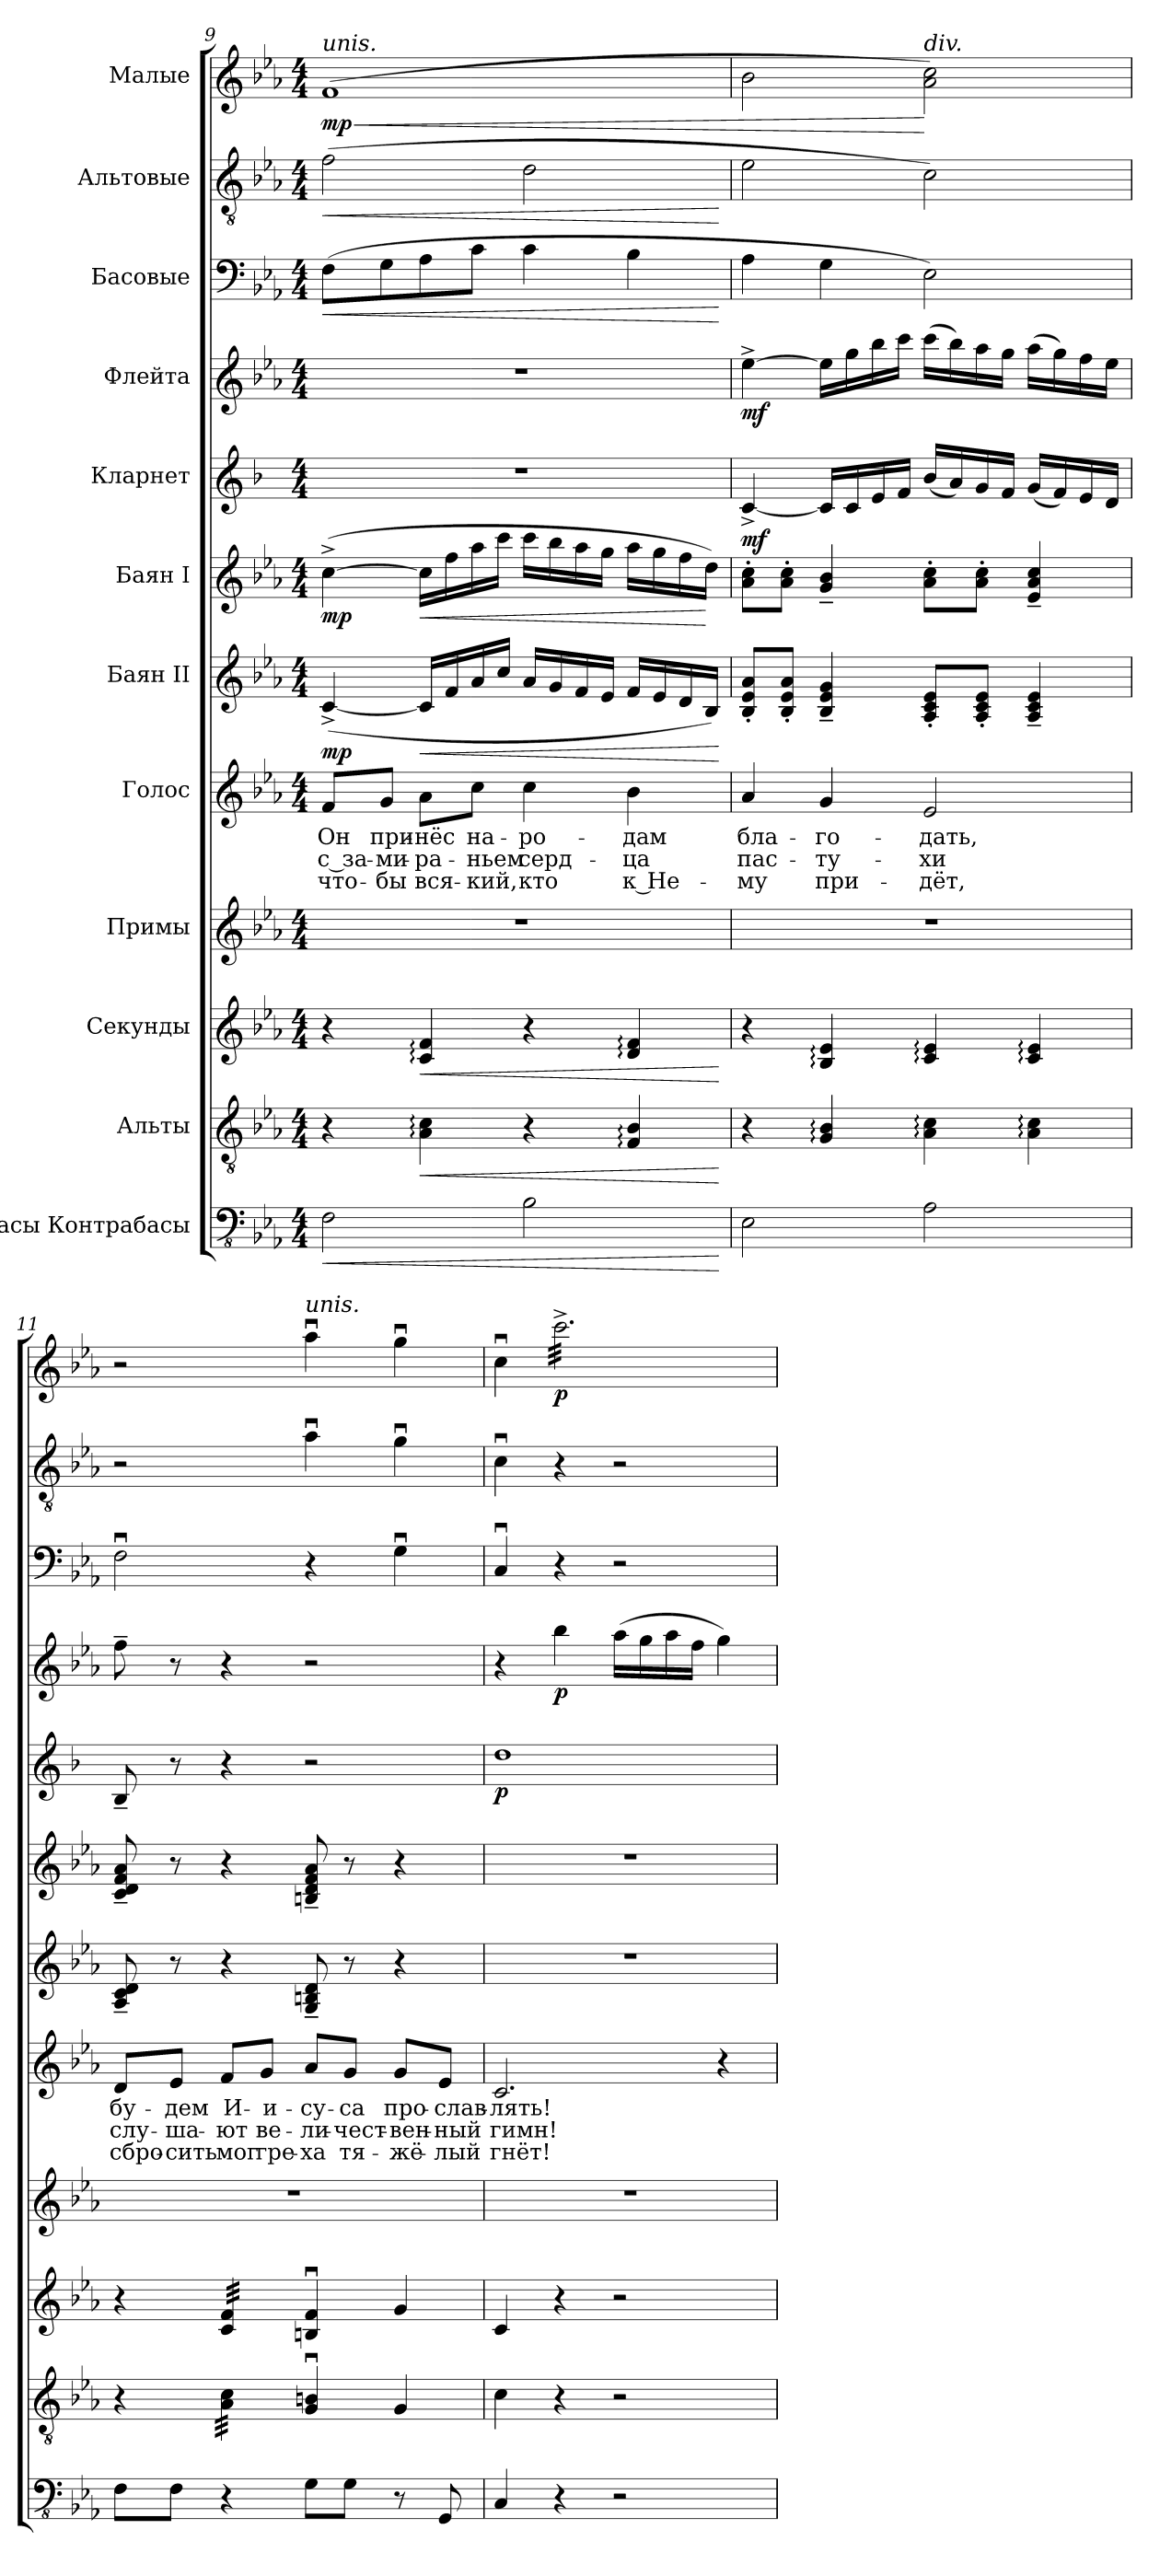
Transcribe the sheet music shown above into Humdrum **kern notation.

**kern	**dynam	**kern	**dynam	**kern	**dynam	**kern	**kern	**text	**text	**text	**kern	**dynam	**kern	**dynam	**kern	**dynam	**kern	**dynam	**kern	**dynam	**kern	**dynam	**kern	**dynam
*part12	*part12	*part11	*part11	*part10	*part10	*part9	*part8	*part8	*part8	*part8	*part7	*part7	*part6	*part6	*part5	*part5	*part4	*part4	*part3	*part3	*part2	*part2	*part1	*part1
*staff12	*staff12	*staff11	*staff11	*staff10	*staff10	*staff9	*staff8	*staff8	*staff8	*staff8	*staff7	*staff7	*staff6	*staff6	*staff5	*staff5	*staff4	*staff4	*staff3	*staff3	*staff2	*staff2	*staff1	*staff1
*I"Басы Контрабасы	*	*I"Альты	*	*I"Секунды	*	*I"Примы	*I"Голос	*	*	*	*I"Баян II	*	*I"Баян I	*	*I"Кларнет	*	*I"Флейта	*	*I"Басовые	*	*I"Альтовые	*	*I"Малые	*
!!LO:PB:g=z
*clefFv4	*	*clefGv2	*	*clefG2	*	*clefG2	*clefG2	*	*	*	*clefG2	*	*clefG2	*	*clefG2	*	*clefG2	*	*clefF4	*	*clefGv2	*	*clefG2	*
*	*	*	*	*	*	*	*	*	*	*	*	*	*	*	*ITrd1c2	*	*	*	*	*	*	*	*	*
*k[b-e-a-]	*	*k[b-e-a-]	*	*k[b-e-a-]	*	*k[b-e-a-]	*k[b-e-a-]	*	*	*	*k[b-e-a-]	*	*k[b-e-a-]	*	*k[b-e-a-]	*	*k[b-e-a-]	*	*k[b-e-a-]	*	*k[b-e-a-]	*	*k[b-e-a-]	*
*c:	*	*c:	*	*c:	*	*c:	*c:	*	*	*	*c:	*	*c:	*	*c:	*	*c:	*	*c:	*	*c:	*	*c:	*
*M4/4	*	*M4/4	*	*M4/4	*	*M4/4	*M4/4	*	*	*	*M4/4	*	*M4/4	*	*M4/4	*	*M4/4	*	*M4/4	*	*M4/4	*	*M4/4	*
=9	=9	=9	=9	=9	=9	=9	=9	=9	=9	=9	=9	=9	=9	=9	=9	=9	=9	=9	=9	=9	=9	=9	=9	=9
!	!	!	!	!	!	!	!	!	!	!	!	!	!	!	!	!	!	!	!	!	!	!	!LO:TX:a:i:t=unis.	!
!	!LO:HP:b	!	!	!	!	!	!	!LO:LY:b	!LO:LY:b	!LO:LY:b	!	!LO:DY:b	!	!LO:DY:b	!	!	!	!	!	!LO:HP:b	!	!LO:HP:b	!	!LO:HP:b
!	!	!	!	!	!	!	!	!	!	!	!	!	!	!	!	!	!	!	!	!	!	!	!	!LO:DY:n=1:b
2FF\	<	4r	.	4r	.	1r	8f/L	-Он	с за-	что-	(<[4c^</	mp	(>[4cc^>\	mp	1r	.	1r	.	(>8F\L	<	(>2f\	<	(>1f	< mp
!	!	!	!	!	!	!	!	!LO:LY:b	!LO:LY:b	!LO:LY:b	!	!	!	!	!	!	!	!	!	!	!	!	!	!
.	.	.	.	.	.	.	8g/J	при-	-ми-	-бы	.	.	.	.	.	.	.	.	8G\	.	.	.	.	.
!	!	!	!LO:HP:b	!	!LO:HP:b	!	!	!LO:LY:b	!LO:LY:b	!LO:LY:b	!	!LO:HP:b	!	!LO:HP:b	!	!	!	!	!	!	!	!	!	!
.	.	4A-\: 4c\:	<	4c/: 4f/:	<	.	8a-\L	-нёс	-ра-	вся-	16c/LL]	<	16cc\LL]	<	.	.	.	.	8A-\	.	.	.	.	.
.	.	.	.	.	.	.	.	.	.	.	16f/	.	16ff\	.	.	.	.	.	.	.	.	.	.	.
!	!	!	!	!	!	!	!	!LO:LY:b	!LO:LY:b	!LO:LY:b	!	!	!	!	!	!	!	!	!	!	!	!	!	!
.	.	.	.	.	.	.	8cc\J	на-	-ньем	-кий,	16a-/	.	16aa-\	.	.	.	.	.	8c\J	.	.	.	.	.
.	.	.	.	.	.	.	.	.	.	.	16cc/JJ	.	16ccc\JJ	.	.	.	.	.	.	.	.	.	.	.
!	!	!	!	!	!	!	!	!LO:LY:b	!LO:LY:b	!LO:LY:b	!	!	!	!	!	!	!	!	!	!	!	!	!	!
2BB-\	.	4r	.	4r	.	.	4cc\	-ро-	серд-	кто	16a-/LL	.	16ccc\LL	.	.	.	.	.	4c\	.	2d\	.	.	.
.	.	.	.	.	.	.	.	.	.	.	16g/	.	16bb-\	.	.	.	.	.	.	.	.	.	.	.
.	.	.	.	.	.	.	.	.	.	.	16f/	.	16aa-\	.	.	.	.	.	.	.	.	.	.	.
.	.	.	.	.	.	.	.	.	.	.	16e-/JJ	.	16gg\JJ	.	.	.	.	.	.	.	.	.	.	.
!	!	!	!	!	!	!	!	!LO:LY:b	!LO:LY:b	!LO:LY:b	!	!	!	!	!	!	!	!	!	!	!	!	!	!
.	.	4F/: 4B-/:	.	4d/: 4f/:	.	.	4b-\	-дам	-ца	к Не-	16f/LL	.	16aa-\LL	.	.	.	.	.	4B-\	.	.	.	.	.
.	.	.	.	.	.	.	.	.	.	.	16e-/	.	16gg\	.	.	.	.	.	.	.	.	.	.	.
.	.	.	.	.	.	.	.	.	.	.	16d/	.	16ff\	.	.	.	.	.	.	.	.	.	.	.
.	.	.	.	.	.	.	.	.	.	.	16B-/JJ)	.	16dd\JJ)	[	.	.	.	.	.	.	.	.	.	.
.	[	.	[	.	[	.	.	.	.	.	.	[	.	.	.	.	.	.	.	[	.	[	.	.
=10	=10	=10	=10	=10	=10	=10	=10	=10	=10	=10	=10	=10	=10	=10	=10	=10	=10	=10	=10	=10	=10	=10	=10	=10
!	!	!	!	!	!	!	!	!LO:LY:b	!LO:LY:b	!LO:LY:b	!	!	!	!	!	!LO:DY:b	!	!LO:DY:b	!	!	!	!	!	!
2EE-\	.	4r	.	4r	.	1r	4a-/	бла-	пас-	-му	8B-/'< 8e-/'< 8a-/'<L	.	8a-\'> 8cc\'>L	.	[4B-^</	mf	[4ee-^>\	mf	4A-\	.	2e-\	.	2b-\	.
.	.	.	.	.	.	.	.	.	.	.	8B-/'< 8e-/'< 8a-/'<J	.	8a-\'> 8cc\'>J	.	.	.	.	.	.	.	.	.	.	.
!	!	!	!	!	!	!	!	!LO:LY:b	!LO:LY:b	!LO:LY:b	!	!	!	!	!	!	!	!	!	!	!	!	!	!
.	.	4G/: 4B-/:	.	4B-/: 4e-/:	.	.	4g/	-го-	-ту-	при-	4B-/~< 4e-/~< 4g/~<	.	4g/~< 4b-/~<	.	16B-/LL]	.	16ee-\LL]	.	4G\	.	.	.	.	.
.	.	.	.	.	.	.	.	.	.	.	.	.	.	.	16B-/	.	16gg\	.	.	.	.	.	.	.
.	.	.	.	.	.	.	.	.	.	.	.	.	.	.	16d/	.	16bb-\	.	.	.	.	.	.	.
.	.	.	.	.	.	.	.	.	.	.	.	.	.	.	16e-/JJ	.	16ccc\JJ	.	.	.	.	.	.	.
!	!	!	!	!	!	!	!	!	!	!	!	!	!	!	!	!	!	!	!	!	!	!	!LO:TX:a:i:t=div.	!
!	!	!	!	!	!	!	!	!LO:LY:b	!LO:LY:b	!LO:LY:b	!	!	!	!	!	!	!	!	!	!	!	!	!	!
2AA-\	.	4A-\: 4c\:	.	4c/: 4e-/:	.	.	2e-/	-дать,	-хи	-дёт,	8A-/'< 8c/'< 8e-/'<L	.	8a-\'> 8cc\'>L	.	(<16a-/LL	.	(>16ccc\LL	.	2E-\)	.	2c\)	.	2a-\ 2cc\)	[
.	.	.	.	.	.	.	.	.	.	.	.	.	.	.	16g/)	.	16bb-\)	.	.	.	.	.	.	.
.	.	.	.	.	.	.	.	.	.	.	8A-/'< 8c/'< 8e-/'<J	.	8a-\'> 8cc\'>J	.	16f/	.	16aa-\	.	.	.	.	.	.	.
.	.	.	.	.	.	.	.	.	.	.	.	.	.	.	16e-/JJ	.	16gg\JJ	.	.	.	.	.	.	.
.	.	4A-\: 4c\:	.	4c/: 4e-/:	.	.	.	.	.	.	4A-/~< 4c/~< 4e-/~<	.	4e-/~< 4a-/~< 4cc/~<	.	(<16f/LL	.	(>16aa-\LL	.	.	.	.	.	.	.
.	.	.	.	.	.	.	.	.	.	.	.	.	.	.	16e-/)	.	16gg\)	.	.	.	.	.	.	.
.	.	.	.	.	.	.	.	.	.	.	.	.	.	.	16d/	.	16ff\	.	.	.	.	.	.	.
.	.	.	.	.	.	.	.	.	.	.	.	.	.	.	16c/JJ	.	16ee-\JJ	.	.	.	.	.	.	.
=11	=11	=11	=11	=11	=11	=11	=11	=11	=11	=11	=11	=11	=11	=11	=11	=11	=11	=11	=11	=11	=11	=11	=11	=11
!	!	!	!	!	!	!	!	!LO:LY:b	!LO:LY:b	!LO:LY:b	!	!	!	!	!	!	!	!	!	!	!	!	!	!
8FF\L	.	4r	.	4r	.	1r	8d/L	бу-	слу-	сбро-	8A-/~< 8c/~< 8d/~<	.	8c/~< 8d/~< 8f/~< 8a-/~<	.	8A-~</	.	8ff~>\	.	2Fu>\	.	2r	.	2r	.
!	!	!	!	!	!	!	!	!LO:LY:b	!LO:LY:b	!LO:LY:b	!	!	!	!	!	!	!	!	!	!	!	!	!	!
8FF\J	.	.	.	.	.	.	8e-/J	-дем	-ша-	-сить	8r	.	8r	.	8r	.	8r	.	.	.	.	.	.	.
!	!	!	!	!	!	!	!	!LO:LY:b	!LO:LY:b	!LO:LY:b	!	!	!	!	!	!	!	!	!	!	!	!	!	!
*	*	*tremolo	*	*	*	*	*	*	*	*	*	*	*	*	*	*	*	*	*	*	*	*	*	*
*	*	*	*	*tremolo	*	*	*	*	*	*	*	*	*	*	*	*	*	*	*	*	*	*	*	*
4r	.	32A-\ 32c\LLL	.	32c/ 32f/LLL	.	.	8f/L	И-	-ют	мог	4r	.	4r	.	4r	.	4r	.	.	.	.	.	.	.
.	.	32A-\ 32c\	.	32c/ 32f/	.	.	.	.	.	.	.	.	.	.	.	.	.	.	.	.	.	.	.	.
.	.	32A-\ 32c\	.	32c/ 32f/	.	.	.	.	.	.	.	.	.	.	.	.	.	.	.	.	.	.	.	.
.	.	32A-\ 32c\	.	32c/ 32f/	.	.	.	.	.	.	.	.	.	.	.	.	.	.	.	.	.	.	.	.
!	!	!	!	!	!	!	!	!LO:LY:b	!LO:LY:b	!LO:LY:b	!	!	!	!	!	!	!	!	!	!	!	!	!	!
.	.	32A-\ 32c\	.	32c/ 32f/	.	.	8g/J	-и-	ве-	гре-	.	.	.	.	.	.	.	.	.	.	.	.	.	.
.	.	32A-\ 32c\	.	32c/ 32f/	.	.	.	.	.	.	.	.	.	.	.	.	.	.	.	.	.	.	.	.
.	.	32A-\ 32c\	.	32c/ 32f/	.	.	.	.	.	.	.	.	.	.	.	.	.	.	.	.	.	.	.	.
.	.	32A-\ 32c\JJJ	.	32c/ 32f/JJJ	.	.	.	.	.	.	.	.	.	.	.	.	.	.	.	.	.	.	.	.
*	*	*	*	*Xtremolo	*	*	*	*	*	*	*	*	*	*	*	*	*	*	*	*	*	*	*	*
*	*	*Xtremolo	*	*	*	*	*	*	*	*	*	*	*	*	*	*	*	*	*	*	*	*	*	*
!	!	!	!	!	!	!	!	!	!	!	!	!	!	!	!	!	!	!	!	!	!	!	!LO:TX:a:i:t=unis.	!
!	!	!	!	!	!	!	!	!LO:LY:b	!LO:LY:b	!LO:LY:b	!	!	!	!	!	!	!	!	!	!	!	!	!	!
8GG\L	.	4G/u> 4Bn/u>	.	4Bn/u> 4f/u>	.	.	8a-/L	-су-	-ли-	-ха	8G/~< 8Bn/~< 8d/~<	.	8Bn/~< 8d/~< 8f/~< 8a-/~<	.	2r	.	2r	.	4r	.	4a-u>\	.	4aa-u>\	.
!	!	!	!	!	!	!	!	!LO:LY:b	!LO:LY:b	!LO:LY:b	!	!	!	!	!	!	!	!	!	!	!	!	!	!
8GG\J	.	.	.	.	.	.	8g/J	-са	-чест-	тя-	8r	.	8r	.	.	.	.	.	.	.	.	.	.	.
!	!	!	!	!	!	!	!	!LO:LY:b	!LO:LY:b	!LO:LY:b	!	!	!	!	!	!	!	!	!	!	!	!	!	!
8r	.	4G/	.	4g/	.	.	8g/L	про-	-вен-	-жё-	4r	.	4r	.	.	.	.	.	4Gu>\	.	4gu>\	.	4ggu>\	.
!	!	!	!	!	!	!	!	!LO:LY:b	!LO:LY:b	!LO:LY:b	!	!	!	!	!	!	!	!	!	!	!	!	!	!
8GGG/	.	.	.	.	.	.	8e-/J	-слав-	-ный	-лый	.	.	.	.	.	.	.	.	.	.	.	.	.	.
!!LO:PB:g=z
=12	=12	=12	=12	=12	=12	=12	=12	=12	=12	=12	=12	=12	=12	=12	=12	=12	=12	=12	=12	=12	=12	=12	=12	=12
!	!	!	!	!	!	!	!	!LO:LY:b	!LO:LY:b	!LO:LY:b	!	!	!	!	!	!LO:DY:b	!	!	!	!	!	!	!	!
4CC/	.	4c\	.	4c/	.	1r	2.c/	-лять!	гимн!	гнёт!	1r	.	1r	.	1cc	p	4r	.	4Cu>/	.	4cu>\	.	4ccu>\	.
!	!	!	!	!	!	!	!	!	!	!	!	!	!	!	!	!	!	!LO:DY:b	!	!	!	!	!	!LO:DY:b
*	*	*	*	*	*	*	*	*	*	*	*	*	*	*	*	*	*	*	*	*	*	*	*tremolo	*
4r	.	4r	.	4r	.	.	.	.	.	.	.	.	.	.	.	.	4bb-\	p	4r	.	4r	.	32ccc^>\LLL	p
.	.	.	.	.	.	.	.	.	.	.	.	.	.	.	.	.	.	.	.	.	.	.	32ccc^>\	.
.	.	.	.	.	.	.	.	.	.	.	.	.	.	.	.	.	.	.	.	.	.	.	32ccc^>\	.
.	.	.	.	.	.	.	.	.	.	.	.	.	.	.	.	.	.	.	.	.	.	.	32ccc^>\	.
.	.	.	.	.	.	.	.	.	.	.	.	.	.	.	.	.	.	.	.	.	.	.	32ccc^>\	.
.	.	.	.	.	.	.	.	.	.	.	.	.	.	.	.	.	.	.	.	.	.	.	32ccc^>\	.
.	.	.	.	.	.	.	.	.	.	.	.	.	.	.	.	.	.	.	.	.	.	.	32ccc^>\	.
.	.	.	.	.	.	.	.	.	.	.	.	.	.	.	.	.	.	.	.	.	.	.	32ccc^>\	.
2r	.	2r	.	2r	.	.	.	.	.	.	.	.	.	.	.	.	(>16aa-\LL	.	2r	.	2r	.	32ccc^>\	.
.	.	.	.	.	.	.	.	.	.	.	.	.	.	.	.	.	.	.	.	.	.	.	32ccc^>\	.
.	.	.	.	.	.	.	.	.	.	.	.	.	.	.	.	.	16gg\	.	.	.	.	.	32ccc^>\	.
.	.	.	.	.	.	.	.	.	.	.	.	.	.	.	.	.	.	.	.	.	.	.	32ccc^>\	.
.	.	.	.	.	.	.	.	.	.	.	.	.	.	.	.	.	16aa-\	.	.	.	.	.	32ccc^>\	.
.	.	.	.	.	.	.	.	.	.	.	.	.	.	.	.	.	.	.	.	.	.	.	32ccc^>\	.
.	.	.	.	.	.	.	.	.	.	.	.	.	.	.	.	.	16ff\JJ	.	.	.	.	.	32ccc^>\	.
.	.	.	.	.	.	.	.	.	.	.	.	.	.	.	.	.	.	.	.	.	.	.	32ccc^>\	.
.	.	.	.	.	.	.	4r	.	.	.	.	.	.	.	.	.	4gg\)	.	.	.	.	.	32ccc^>\	.
.	.	.	.	.	.	.	.	.	.	.	.	.	.	.	.	.	.	.	.	.	.	.	32ccc^>\	.
.	.	.	.	.	.	.	.	.	.	.	.	.	.	.	.	.	.	.	.	.	.	.	32ccc^>\	.
.	.	.	.	.	.	.	.	.	.	.	.	.	.	.	.	.	.	.	.	.	.	.	32ccc^>\	.
.	.	.	.	.	.	.	.	.	.	.	.	.	.	.	.	.	.	.	.	.	.	.	32ccc^>\	.
.	.	.	.	.	.	.	.	.	.	.	.	.	.	.	.	.	.	.	.	.	.	.	32ccc^>\	.
.	.	.	.	.	.	.	.	.	.	.	.	.	.	.	.	.	.	.	.	.	.	.	32ccc^>\	.
.	.	.	.	.	.	.	.	.	.	.	.	.	.	.	.	.	.	.	.	.	.	.	32ccc^>\JJJ	.
*	*	*	*	*	*	*	*	*	*	*	*	*	*	*	*	*	*	*	*	*	*	*	*Xtremolo	*
=	=	=	=	=	=	=	=	=	=	=	=	=	=	=	=	=	=	=	=	=	=	=	=	=
*-	*-	*-	*-	*-	*-	*-	*-	*-	*-	*-	*-	*-	*-	*-	*-	*-	*-	*-	*-	*-	*-	*-	*-	*-
